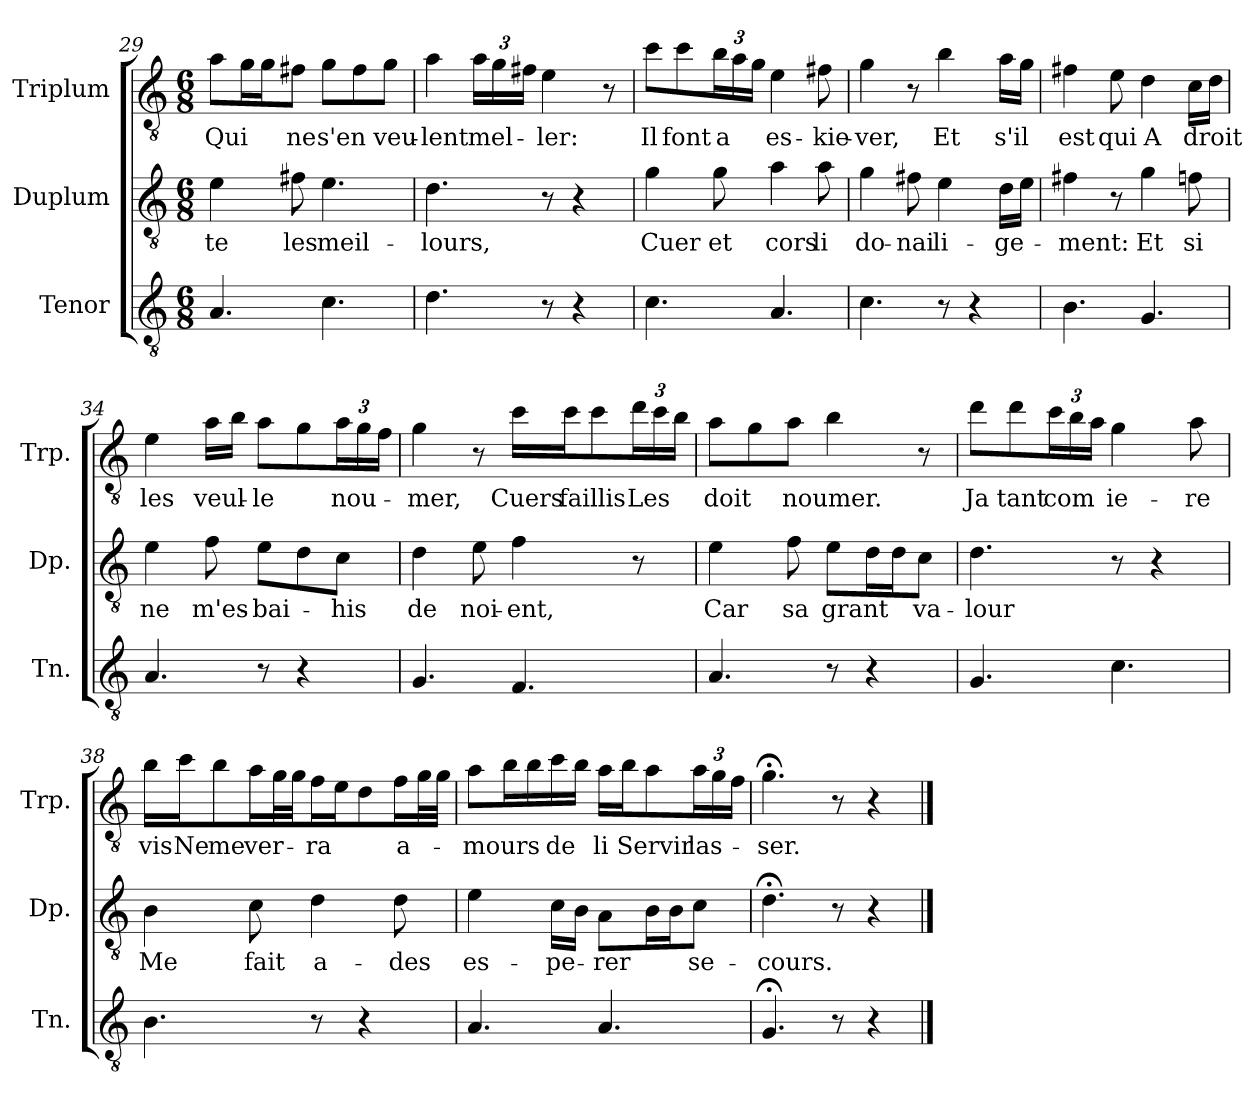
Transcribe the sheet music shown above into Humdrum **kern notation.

**kern	**kern	**text	**kern	**text
*part3	*part2	*part2	*part1	*part1
*staff3	*staff2	*staff2	*staff1	*staff1
*I"Tenor	*I"Duplum	*	*I"Triplum	*
*I'Tn.	*I'Dp.	*	*I'Trp.	*
*clefGv2	*clefGv2	*	*clefGv2	*
*k[]	*k[]	*	*k[]	*
*M6/8	*M6/8	*	*M6/8	*
=29	=29	=29	=29	=29
!	!	!LO:LY:b	!	!LO:LY:b
4.A/	4e\	-te	8a\L	Qui
*	*	*	*tremolo	*
.	.	.	16g\	.
.	.	.	16g\	.
*	*	*	*Xtremolo	*
!	!	!LO:LY:b	!	!LO:LY:b
.	8f#i\	les	8f#X\J	ne
!	!	!LO:LY:b	!	!LO:LY:b
4.c\	4.e\	meil-	8g\L	s'en
.	.	.	8f#\	.
!	!	!	!	!LO:LY:b
.	.	.	8g\J	veu-
=30	=30	=30	=30	=30
!	!	!LO:LY:b	!	!LO:LY:b
4.d\	4.d\	-lours,	4a\	-lent
*	*	*	*Xbrackettup	*
!	!	!	!	!LO:LY:b
.	.	.	24a\LL	mel-
.	.	.	24g\	.
.	.	.	24f#X\JJ	.
!	!	!	!	!LO:LY:b
8r	8r	.	4e\	-ler:
4r	4r	.	.	.
.	.	.	8r	.
=31	=31	=31	=31	=31
!	!	!LO:LY:b	!	!LO:LY:b
4.c\	4g\	Cuer	8cc\L	Il
!	!	!	!	!LO:LY:b
.	.	.	8cc\	font
!	!	!LO:LY:b	!	!LO:LY:b
.	8g\	et	24b\L	a
.	.	.	24a\	.
.	.	.	24g\JJ	.
!	!	!LO:LY:b	!	!LO:LY:b
4.A/	4a\	cors	4e\	es-
!	!	!LO:LY:b	!	!LO:LY:b
.	8a\	li	8f#X\	-kie-
!!LO:LB:g=z
=32	=32	=32	=32	=32
!	!	!LO:LY:b	!	!LO:LY:b
4.c\	4g\	do-	4g\	-ver,
!	!	!LO:LY:b	!	!
.	8f#X\	-nai	8r	.
!	!	!LO:LY:b	!	!LO:LY:b
8r	4e\	li-	4b\	Et
4r	.	.	.	.
!	!	!LO:LY:b	!	!LO:LY:b
.	16d\LL	-ge-	16a\LL	s'il
.	16e\JJ	.	16g\JJ	.
=33	=33	=33	=33	=33
!	!	!LO:LY:b	!	!LO:LY:b
4.B\	4f#X\	-ment:	4f#X\	est
!	!	!	!	!LO:LY:b
.	8r	.	8e\	qui
!	!	!LO:LY:b	!	!LO:LY:b
4.G/	4g\	Et	4d\	A
!	!	!LO:LY:b	!	!LO:LY:b
.	8fn\	si	16c\LL	droit
.	.	.	16d\JJ	.
=34	=34	=34	=34	=34
!	!	!LO:LY:b	!	!LO:LY:b
4.A/	4e\	ne	4e\	les
!	!	!LO:LY:b	!	!LO:LY:b
.	8f\	m'es-	16a\LL	veul-
.	.	.	16b\JJ	.
!	!	!LO:LY:b	!	!LO:LY:b
8r	8e\L	-bai-	8a\L	-le
4r	8d\	.	8g\	.
!	!	!LO:LY:b	!	!LO:LY:b
.	8c\J	-his	24a\L	nou-
.	.	.	24g\	.
.	.	.	24f\JJ	.
=35	=35	=35	=35	=35
!	!	!LO:LY:b	!	!LO:LY:b
4.G/	4d\	de	4g\	-mer,
!	!	!LO:LY:b	!	!
.	8e\	noi-	8r	.
!	!	!LO:LY:b	!	!LO:LY:b
4.F/	4f\	-ent,	16cc\LL	Cuers
!	!	!	!	!LO:LY:b
.	.	.	16cc\J	faillis
.	.	.	8cc\	.
!	!	!	!	!LO:LY:b
.	8r	.	24dd\L	Les
.	.	.	24cc\	.
.	.	.	24b\JJ	.
!!LO:LB:g=z
=36	=36	=36	=36	=36
!	!	!LO:LY:b	!	!LO:LY:b
4.A/	4e\	Car	8a\L	doit
.	.	.	8g\	.
!	!	!LO:LY:b	!	!LO:LY:b
.	8f\	sa	8a\J	noumer.
!	!	!LO:LY:b	!	!
8r	8e\L	grant	4b\	.
*	*tremolo	*	*	*
4r	16d\	.	.	.
.	16d\	.	.	.
*	*Xtremolo	*	*	*
!	!	!LO:LY:b	!	!
.	8c\J	va-	8r	.
=37	=37	=37	=37	=37
!	!	!LO:LY:b	!	!LO:LY:b
4.G/	4.d\	-lour	8dd\L	Ja
!	!	!	!	!LO:LY:b
.	.	.	8dd\	tant
!	!	!	!	!LO:LY:b
.	.	.	24cc\L	com
.	.	.	24b\	.
.	.	.	24a\JJ	.
!	!	!	!	!LO:LY:b
4.c\	8r	.	4g\	ie-
.	4r	.	.	.
!	!	!	!	!LO:LY:b
.	.	.	8a\	-re
=38	=38	=38	=38	=38
!	!	!LO:LY:b	!	!LO:LY:b
4.B\	4B\	Me	16b\LL	vis
!	!	!	!	!LO:LY:b
.	.	.	16cc\J	Ne
!	!	!	!	!LO:LY:b
.	.	.	8b\	me
!	!	!LO:LY:b	!	!LO:LY:b
.	8c\	fait	16a\L	ver-
*	*	*	*tremolo	*
.	.	.	32g\	.
.	.	.	32g\JJJ	.
*	*	*	*Xtremolo	*
!	!	!LO:LY:b	!	!LO:LY:b
8r	4d\	a-	16f\LL	-ra
.	.	.	16e\J	.
4r	.	.	8d\	.
!	!	!LO:LY:b	!	!LO:LY:b
.	8d\	-des	16f\L	a-
*	*	*	*tremolo	*
.	.	.	32g\	.
.	.	.	32g\JJJ	.
*	*	*	*Xtremolo	*
=39	=39	=39	=39	=39
!	!	!LO:LY:b	!	!LO:LY:b
4.A/	4e\	es-	8a\L	-mours
*	*	*	*tremolo	*
.	.	.	16b\	.
.	.	.	16b\	.
*	*	*	*Xtremolo	*
!	!	!LO:LY:b	!	!LO:LY:b
.	16c\LL	-pe-	16cc\L	de
.	16B\JJ	.	16b\JJ	.
!	!	!LO:LY:b	!	!LO:LY:b
4.A/	8A\L	-rer	16a\LL	li
!	!	!	!	!LO:LY:b
.	.	.	16b\J	Servir
*	*tremolo	*	*	*
.	16B\	.	8a\	.
.	16B\	.	.	.
*	*Xtremolo	*	*	*
!	!	!LO:LY:b	!	!LO:LY:b
.	8c\J	se-	24a\L	las-
.	.	.	24g\	.
.	.	.	24f\JJ	.
!!LO:PB:g=z
=40	=40	=40	=40	=40
!	!	!LO:LY:b	!	!LO:LY:b
4.G;</	4.d;<\	-cours.	4.g;<\	-ser.
8r	8r	.	8r	.
4r	4r	.	4r	.
==	==	==	==	==
*-	*-	*-	*-	*-
